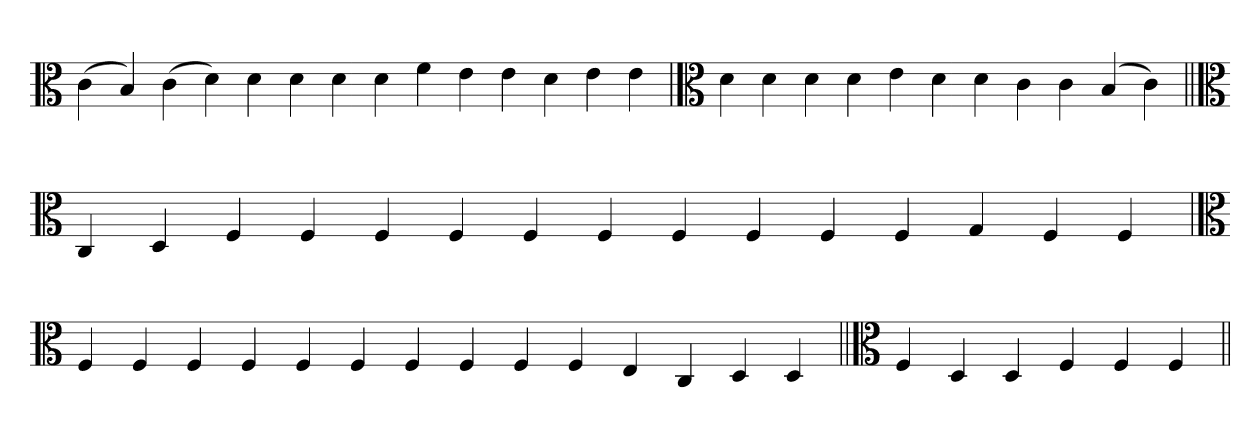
**kern
*part1
*staff1
*clefC3
=
(4c
4B)
(4c
4d)
4d
4d
4d
4d
4f
4e
4e
4d
4e
4e
=
*clefC3
4d
4d
4d
4d
4e
4d
4d
4c
4c
(4B
4c)
=||
*clefC3
4C
4D
4F
4F
4F
4F
4F
4F
4F
4F
4F
4F
4G
4F
4F
=
*clefC3
4F
4F
4F
4F
4F
4F
4F
4F
4F
4F
4E
4C
4D
4D
=||
*clefC3
4F
4D
4D
4F
4F
4F
=||
*-
